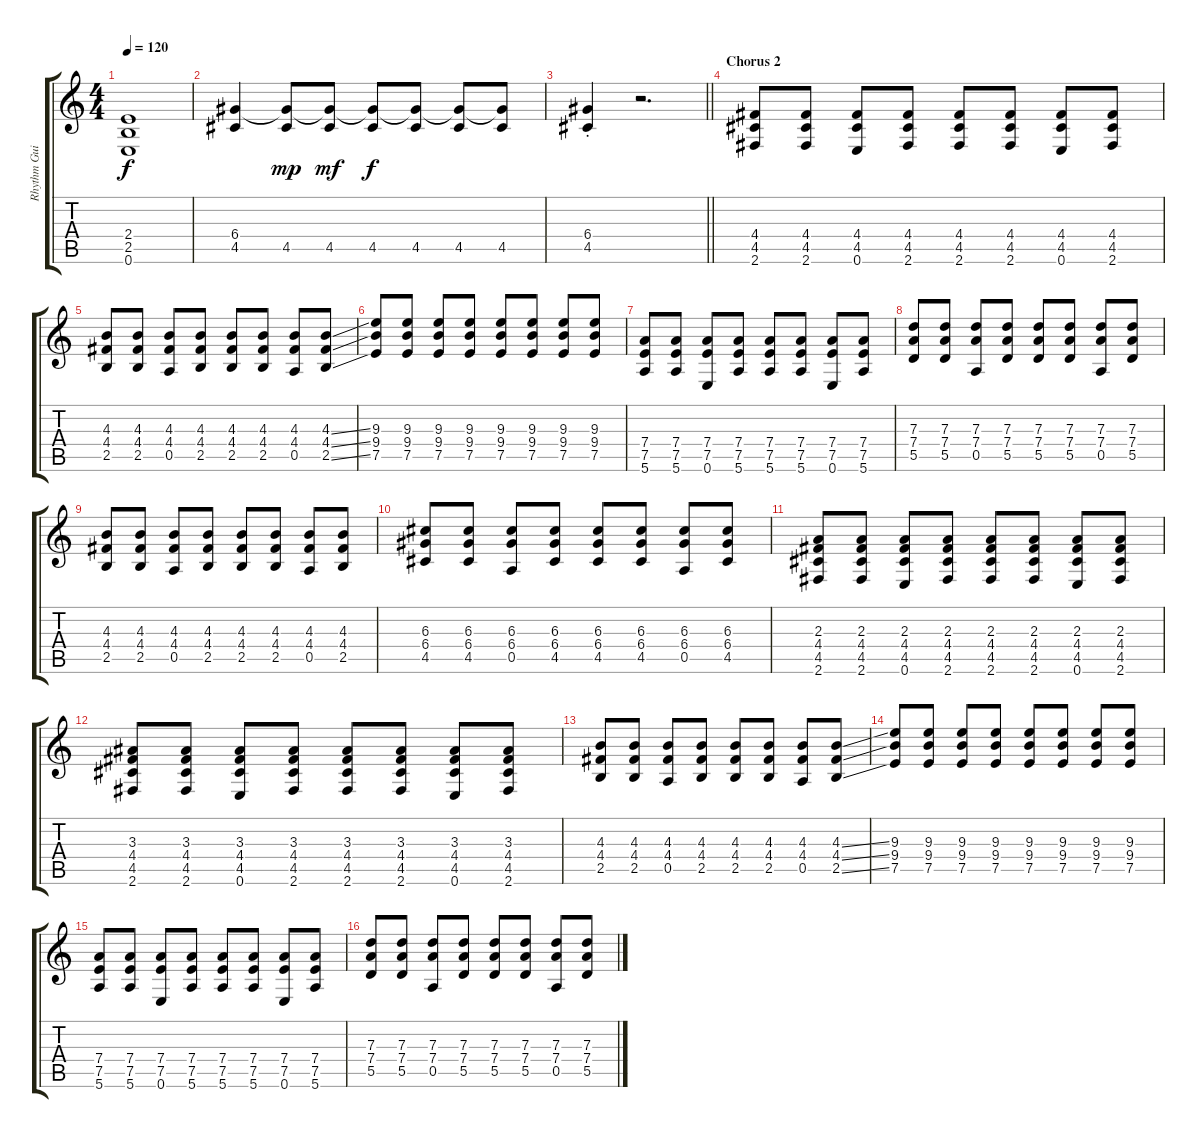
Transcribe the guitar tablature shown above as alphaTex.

\track ("Rhythm Guitar" "Rhythm Gui") {instrument distortionguitar}
\staff {score tabs}
\tuning (E4 B3 G3 D3 A2 E2) {hide}
\ts (4 4)
\tempo 120
\clef g2
\ks c
(2.4 2.5 0.6).1{dy f} |
(6.4 4.5).4 (6.4{t} 4.5).8{dy mp} (6.4{t} 4.5).8{dy mf} (6.4{t} 4.5).8{dy f} (6.4{t} 4.5).8 (6.4{t} 4.5).8 (6.4{t} 4.5).8 |
\barLineRight lightlight
(6.4{st} 4.5{st}).4 r.2{d} |
\section ("" "Chorus 2")
(4.4 4.5 2.6).8 (4.4 4.5 2.6).8 (4.4 4.5 0.6).8 (4.4 4.5 2.6).8 (4.4 4.5 2.6).8 (4.4 4.5 2.6).8 (4.4 4.5 0.6).8 (4.4 4.5 2.6).8 |
(4.3 4.4 2.5).8 (4.3 4.4 2.5).8 (4.3 4.4 0.5).8 (4.3 4.4 2.5).8 (4.3 4.4 2.5).8 (4.3 4.4 2.5).8 (4.3 4.4 0.5).8 (4.3{ss} 4.4{ss} 2.5{ss}).8 |
(9.3 9.4 7.5).8 (9.3 9.4 7.5).8 (9.3 9.4 7.5).8 (9.3 9.4 7.5).8 (9.3 9.4 7.5).8 (9.3 9.4 7.5).8 (9.3 9.4 7.5).8 (9.3 9.4 7.5).8 |
(7.4 7.5 5.6).8 (7.4 7.5 5.6).8 (7.4 7.5 0.6).8 (7.4 7.5 5.6).8 (7.4 7.5 5.6).8 (7.4 7.5 5.6).8 (7.4 7.5 0.6).8 (7.4 7.5 5.6).8 |
(7.3 7.4 5.5).8 (7.3 7.4 5.5).8 (7.3 7.4 0.5).8 (7.3 7.4 5.5).8 (7.3 7.4 5.5).8 (7.3 7.4 5.5).8 (7.3 7.4 0.5).8 (7.3 7.4 5.5).8 |
(4.3 4.4 2.5).8 (4.3 4.4 2.5).8 (4.3 4.4 0.5).8 (4.3 4.4 2.5).8 (4.3 4.4 2.5).8 (4.3 4.4 2.5).8 (4.3 4.4 0.5).8 (4.3 4.4 2.5).8 |
(6.3 6.4 4.5).8 (6.3 6.4 4.5).8 (6.3 6.4 0.5).8 (6.3 6.4 4.5).8 (6.3 6.4 4.5).8 (6.3 6.4 4.5).8 (6.3 6.4 0.5).8 (6.3 6.4 4.5).8 |
(2.3 4.4 4.5 2.6).8 (2.3 4.4 4.5 2.6).8 (2.3 4.4 4.5 0.6).8 (2.3 4.4 4.5 2.6).8 (2.3 4.4 4.5 2.6).8 (2.3 4.4 4.5 2.6).8 (2.3 4.4 4.5 0.6).8 (2.3 4.4 4.5 2.6).8 |
(3.3 4.4 4.5 2.6).8 (3.3 4.4 4.5 2.6).8 (3.3 4.4 4.5 0.6).8 (3.3 4.4 4.5 2.6).8 (3.3 4.4 4.5 2.6).8 (3.3 4.4 4.5 2.6).8 (3.3 4.4 4.5 0.6).8 (3.3 4.4 4.5 2.6).8 |
(4.3 4.4 2.5).8 (4.3 4.4 2.5).8 (4.3 4.4 0.5).8 (4.3 4.4 2.5).8 (4.3 4.4 2.5).8 (4.3 4.4 2.5).8 (4.3 4.4 0.5).8 (4.3{ss} 4.4{ss} 2.5{ss}).8 |
(9.3 9.4 7.5).8 (9.3 9.4 7.5).8 (9.3 9.4 7.5).8 (9.3 9.4 7.5).8 (9.3 9.4 7.5).8 (9.3 9.4 7.5).8 (9.3 9.4 7.5).8 (9.3 9.4 7.5).8 |
(7.4 7.5 5.6).8 (7.4 7.5 5.6).8 (7.4 7.5 0.6).8 (7.4 7.5 5.6).8 (7.4 7.5 5.6).8 (7.4 7.5 5.6).8 (7.4 7.5 0.6).8 (7.4 7.5 5.6).8 |
(7.3 7.4 5.5).8 (7.3 7.4 5.5).8 (7.3 7.4 0.5).8 (7.3 7.4 5.5).8 (7.3 7.4 5.5).8 (7.3 7.4 5.5).8 (7.3 7.4 0.5).8 (7.3 7.4 5.5).8
